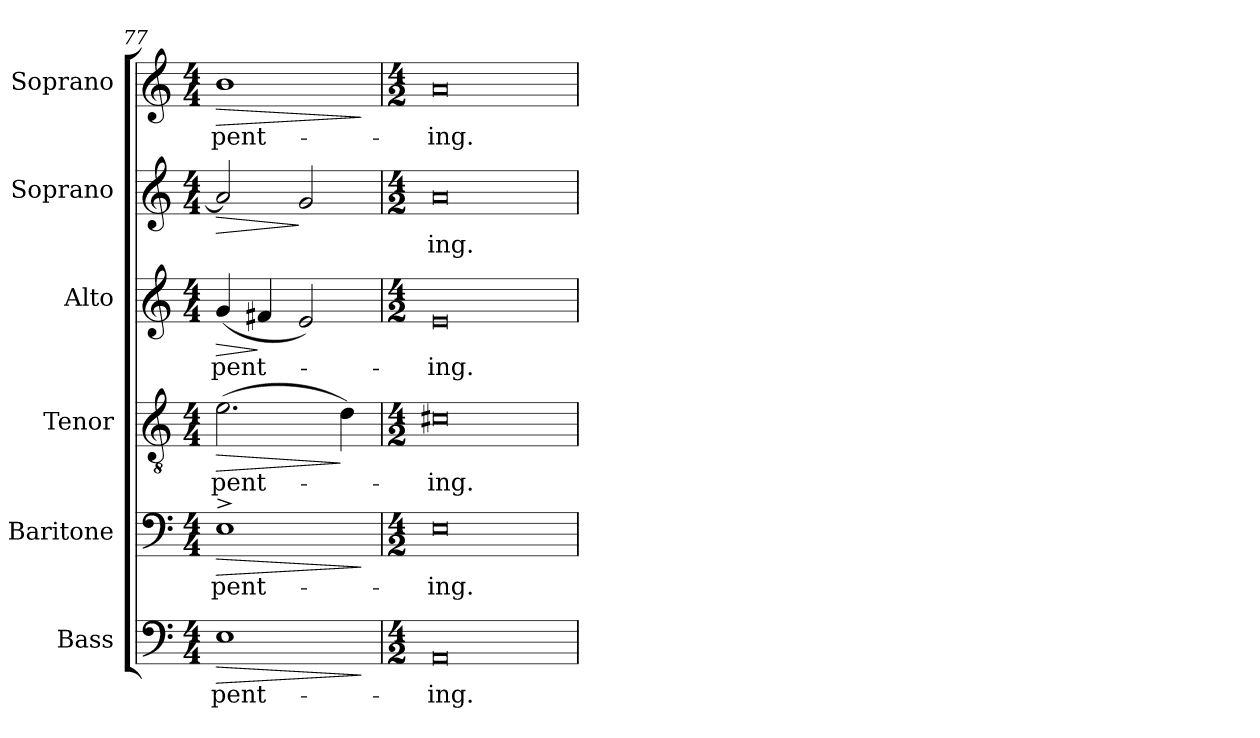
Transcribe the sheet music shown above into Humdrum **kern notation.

**kern	**text	**dynam	**kern	**text	**dynam	**kern	**text	**dynam	**kern	**text	**dynam	**kern	**text	**dynam	**kern	**text	**dynam
*part6	*part6	*part6	*part5	*part5	*part5	*part4	*part4	*part4	*part3	*part3	*part3	*part2	*part2	*part2	*part1	*part1	*part1
*staff6	*staff6	*staff6	*staff5	*staff5	*staff5	*staff4	*staff4	*staff4	*staff3	*staff3	*staff3	*staff2	*staff2	*staff2	*staff1	*staff1	*staff1
*I"Bass	*	*	*I"Baritone	*	*	*I"Tenor	*	*	*I"Alto	*	*	*I"Soprano	*	*	*I"Soprano	*	*
*I'B.	*	*	*I'Bar.	*	*	*I'T.	*	*	*I'A.	*	*	*I'S.	*	*	*I'S.	*	*
*clefF4	*	*	*clefF4	*	*	*clefGv2	*	*	*clefG2	*	*	*clefG2	*	*	*clefG2	*	*
*	*	*	*	*	*	*ITrd7c12	*	*	*	*	*	*	*	*	*	*	*
*k[]	*	*	*k[]	*	*	*k[]	*	*	*k[]	*	*	*k[]	*	*	*k[]	*	*
*C:	*	*	*C:	*	*	*C:	*	*	*C:	*	*	*C:	*	*	*C:	*	*
*M4/4	*	*	*M4/4	*	*	*M4/4	*	*	*M4/4	*	*	*M4/4	*	*	*M4/4	*	*
=77	=77	=77	=77	=77	=77	=77	=77	=77	=77	=77	=77	=77	=77	=77	=77	=77	=77
!	!LO:LY:b:color=#000000	!LO:HP:b	!	!	!	!	!	!	!	!	!	!	!	!	!	!	!
!	!	!	!	!LO:LY:b:color=#000000	!LO:HP:b	!	!	!	!	!	!	!	!	!	!	!	!
!	!	!	!	!	!	!	!LO:LY:b:color=#000000	!LO:HP:b	!	!	!	!	!	!	!	!	!
!	!	!	!	!	!	!	!	!	!	!LO:LY:b:color=#000000	!LO:HP:b	!	!	!LO:HP:b	!	!	!
!	!	!	!	!	!	!	!	!	!	!	!	!	!	!	!	!LO:LY:b:color=#000000	!LO:HP:b
1Ei	-pent-	>	1E^i	-pent-	>	(2.Ei\	-pent-	>	(4gi/	-pent-	>	2ai/]	.	>	1bi	-pent-	>
.	.	.	.	.	.	.	.	.	4f#Xi/	.	]	.	.	.	.	.	.
.	.	.	.	.	.	.	.	.	2ei/)	.	.	2gi/	.	]	.	.	.
.	.	.	.	.	.	4Di\)	.	]	.	.	.	.	.	.	.	.	.
.	.	]	.	.	]	.	.	.	.	.	.	.	.	.	.	.	]
=78	=78	=78	=78	=78	=78	=78	=78	=78	=78	=78	=78	=78	=78	=78	=78	=78	=78
*M4/2	*	*	*M4/2	*	*	*M4/2	*	*	*M4/2	*	*	*M4/2	*	*	*M4/2	*	*
!	!LO:LY:b:color=#000000	!	!	!	!	!	!	!	!	!	!	!	!	!	!	!	!
!	!	!	!	!LO:LY:b:color=#000000	!	!	!	!	!	!	!	!	!	!	!	!	!
!	!	!	!	!	!	!	!LO:LY:b:color=#000000	!	!	!	!	!	!	!	!	!	!
!	!	!	!	!	!	!	!	!	!	!LO:LY:b:color=#000000	!	!	!	!	!	!	!
!	!	!	!	!	!	!	!	!	!	!	!	!	!LO:LY:b:color=#000000	!	!	!	!
!	!	!	!	!	!	!	!	!	!	!	!	!	!	!	!	!LO:LY:b:color=#000000	!
0AAi	-ing.	.	0Ei	-ing.	.	0C#Xi	-ing.	.	0ei	-ing.	.	0ai	-ing.	.	0ai	-ing.	.
=	=	=	=	=	=	=	=	=	=	=	=	=	=	=	=	=	=
*-	*-	*-	*-	*-	*-	*-	*-	*-	*-	*-	*-	*-	*-	*-	*-	*-	*-
